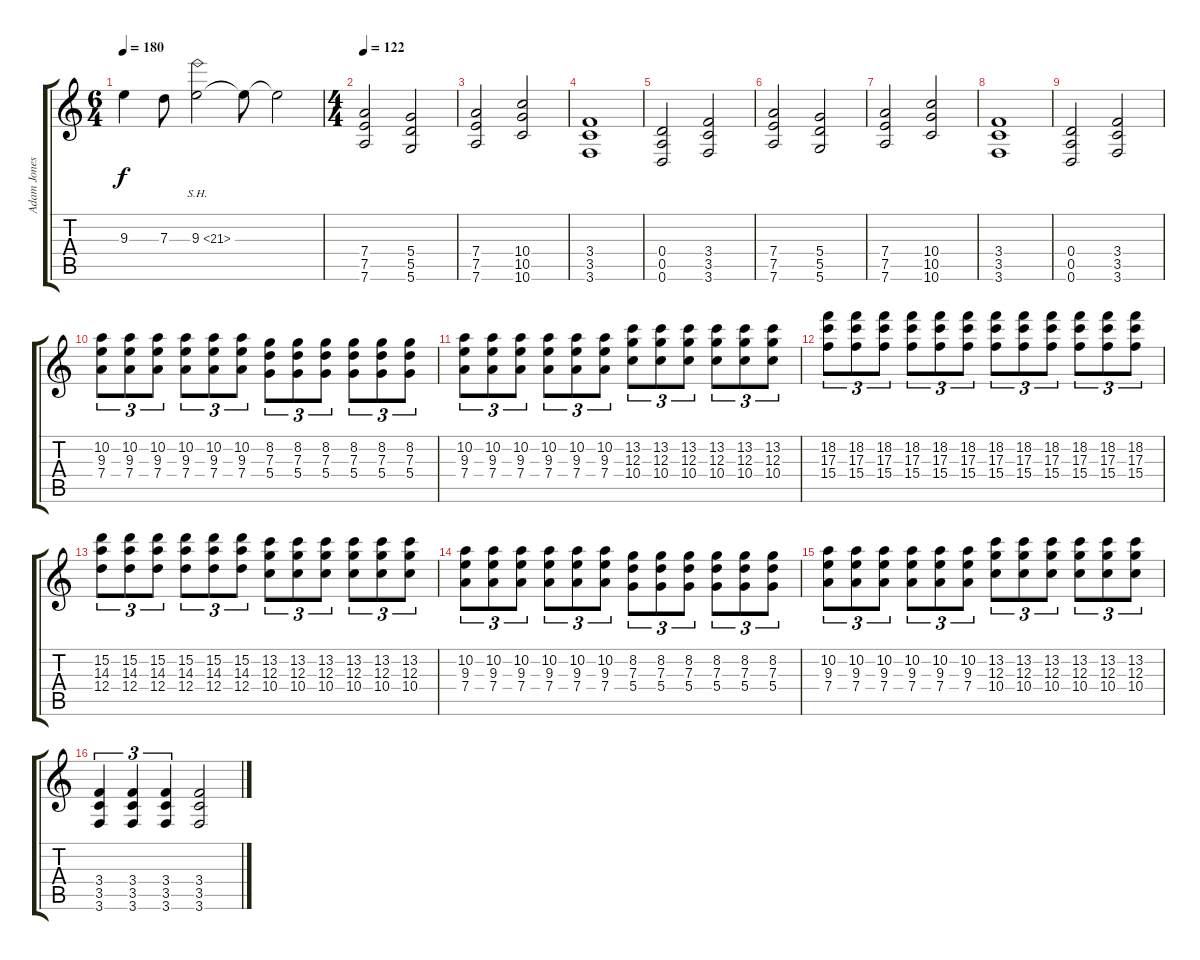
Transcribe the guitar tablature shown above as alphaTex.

\track ("Adam Jones" "Adam Jones") {instrument distortionguitar}
\staff {score tabs}
\tuning (E4 B3 G3 D3 A2 D2) {hide}
\ts (6 4)
\tempo 180
\clef g2
\ks c
9.3.4{dy f} 7.3.8 9.3{sh 12}.2 9.3{t}.8 9.3{t}.2 |
\ts (4 4)
\tempo 122
(7.4 7.5 7.6).2 (5.4 5.5 5.6).2 |
(7.4 7.5 7.6).2 (10.4 10.5 10.6).2 |
(3.4 3.5 3.6).1 |
(0.4 0.5 0.6).2 (3.4 3.5 3.6).2 |
(7.4 7.5 7.6).2 (5.4 5.5 5.6).2 |
(7.4 7.5 7.6).2 (10.4 10.5 10.6).2 |
(3.4 3.5 3.6).1 |
(0.4 0.5 0.6).2 (3.4 3.5 3.6).2 |
(10.2 9.3 7.4).8{tu (3 2)} (10.2 9.3 7.4).8{tu (3 2)} (10.2 9.3 7.4).8{tu (3 2)} (10.2 9.3 7.4).8{tu (3 2)} (10.2 9.3 7.4).8{tu (3 2)} (10.2 9.3 7.4).8{tu (3 2)} (8.2 7.3 5.4).8{tu (3 2)} (8.2 7.3 5.4).8{tu (3 2)} (8.2 7.3 5.4).8{tu (3 2)} (8.2 7.3 5.4).8{tu (3 2)} (8.2 7.3 5.4).8{tu (3 2)} (8.2 7.3 5.4).8{tu (3 2)} |
(10.2 9.3 7.4).8{tu (3 2)} (10.2 9.3 7.4).8{tu (3 2)} (10.2 9.3 7.4).8{tu (3 2)} (10.2 9.3 7.4).8{tu (3 2)} (10.2 9.3 7.4).8{tu (3 2)} (10.2 9.3 7.4).8{tu (3 2)} (13.2 12.3 10.4).8{tu (3 2)} (13.2 12.3 10.4).8{tu (3 2)} (13.2 12.3 10.4).8{tu (3 2)} (13.2 12.3 10.4).8{tu (3 2)} (13.2 12.3 10.4).8{tu (3 2)} (13.2 12.3 10.4).8{tu (3 2)} |
(18.2 17.3 15.4).8{tu (3 2)} (18.2 17.3 15.4).8{tu (3 2)} (18.2 17.3 15.4).8{tu (3 2)} (18.2 17.3 15.4).8{tu (3 2)} (18.2 17.3 15.4).8{tu (3 2)} (18.2 17.3 15.4).8{tu (3 2)} (18.2 17.3 15.4).8{tu (3 2)} (18.2 17.3 15.4).8{tu (3 2)} (18.2 17.3 15.4).8{tu (3 2)} (18.2 17.3 15.4).8{tu (3 2)} (18.2 17.3 15.4).8{tu (3 2)} (18.2 17.3 15.4).8{tu (3 2)} |
(15.2 14.3 12.4).8{tu (3 2)} (15.2 14.3 12.4).8{tu (3 2)} (15.2 14.3 12.4).8{tu (3 2)} (15.2 14.3 12.4).8{tu (3 2)} (15.2 14.3 12.4).8{tu (3 2)} (15.2 14.3 12.4).8{tu (3 2)} (13.2 12.3 10.4).8{tu (3 2)} (13.2 12.3 10.4).8{tu (3 2)} (13.2 12.3 10.4).8{tu (3 2)} (13.2 12.3 10.4).8{tu (3 2)} (13.2 12.3 10.4).8{tu (3 2)} (13.2 12.3 10.4).8{tu (3 2)} |
(10.2 9.3 7.4).8{tu (3 2)} (10.2 9.3 7.4).8{tu (3 2)} (10.2 9.3 7.4).8{tu (3 2)} (10.2 9.3 7.4).8{tu (3 2)} (10.2 9.3 7.4).8{tu (3 2)} (10.2 9.3 7.4).8{tu (3 2)} (8.2 7.3 5.4).8{tu (3 2)} (8.2 7.3 5.4).8{tu (3 2)} (8.2 7.3 5.4).8{tu (3 2)} (8.2 7.3 5.4).8{tu (3 2)} (8.2 7.3 5.4).8{tu (3 2)} (8.2 7.3 5.4).8{tu (3 2)} |
(10.2 9.3 7.4).8{tu (3 2)} (10.2 9.3 7.4).8{tu (3 2)} (10.2 9.3 7.4).8{tu (3 2)} (10.2 9.3 7.4).8{tu (3 2)} (10.2 9.3 7.4).8{tu (3 2)} (10.2 9.3 7.4).8{tu (3 2)} (13.2 12.3 10.4).8{tu (3 2)} (13.2 12.3 10.4).8{tu (3 2)} (13.2 12.3 10.4).8{tu (3 2)} (13.2 12.3 10.4).8{tu (3 2)} (13.2 12.3 10.4).8{tu (3 2)} (13.2 12.3 10.4).8{tu (3 2)} |
(3.4 3.5 3.6).4{tu (3 2)} (3.4 3.5 3.6).4{tu (3 2)} (3.4 3.5 3.6).4{tu (3 2)} (3.4 3.5 3.6).2
